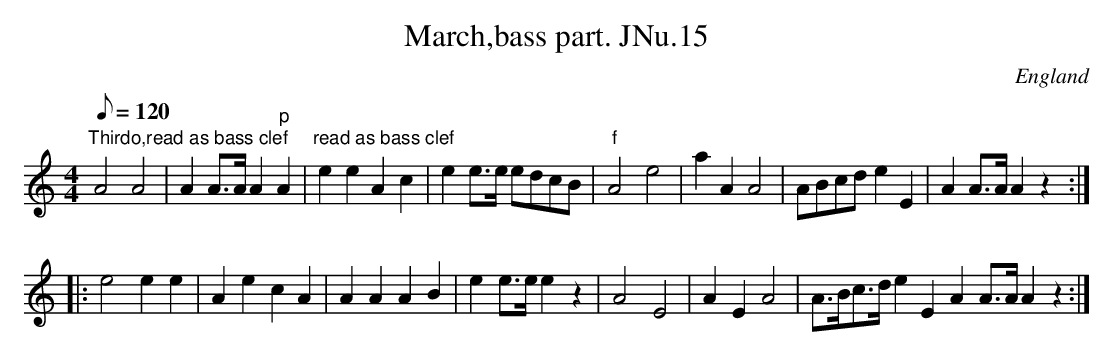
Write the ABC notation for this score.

X:1
T:March,bass part. JNu.15
M:4/4
Q:120
O:England
K:C
"Thirdo,read as bass clef"
A4A4|A2A>AA2"p"A2|"read as bass clef"e2e2A2c2|e2e>e edcB|
"f"A4e4|a2A2A4|ABcde2E2|A2A>AA2z2::!
e4e2e2|A2e2c2A2|A2A2A2B2|e2e>ee2z2|
A4E4|A2E2A4|A>Bc>de2E2A2A>AA2z2:|]
